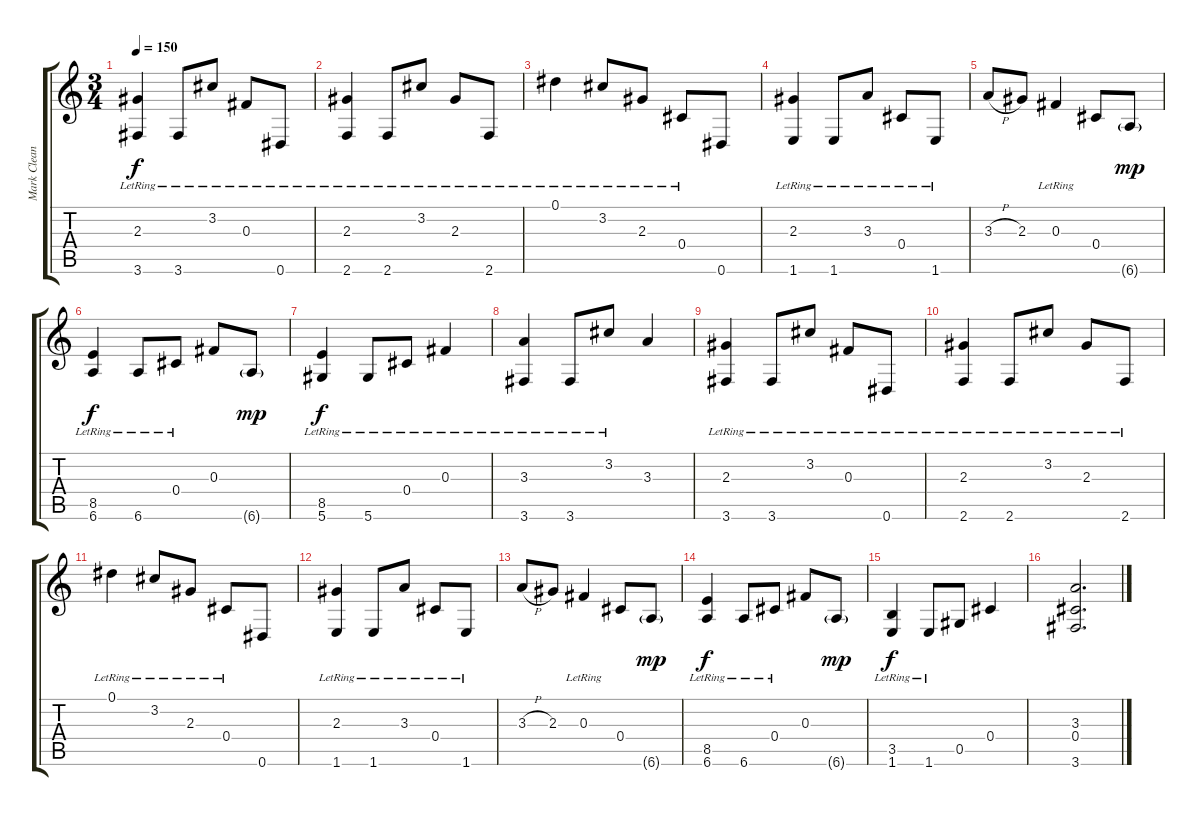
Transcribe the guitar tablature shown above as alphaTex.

\track ("Mark Clean" "Mark Clean") {instrument acousticguitarsteel}
\staff {score tabs}
\tuning (Eb4 Bb3 Gb3 Db3 Ab2 Eb2) {hide}
\ts (3 4)
\tempo 150
\clef g2
\ks c
(2.3{lr} 3.6{lr}).4{dy f} 3.6{lr}.8 3.2{lr}.8 0.3{lr}.8 0.6{lr}.8 |
(2.3{lr} 2.6{lr}).4 2.6{lr}.8 3.2{lr}.8 2.3{lr}.8 2.6{lr}.8 |
0.1{lr}.4 3.2{lr}.8 2.3{lr}.8 0.4{lr}.8 0.6.8 |
(2.3{lr} 1.6).4 1.6{lr}.8 3.3{lr}.8 0.4{lr}.8 1.6{lr}.8 |
3.3{h}.8 2.3.8 0.3{lr}.4 0.4.8 6.6{g}.8{dy mp} |
(8.5{lr} 6.6).4{dy f} 6.6{lr}.8 0.4{lr}.8 0.3.8 6.6{g}.8{dy mp} |
(8.5{lr} 5.6).4{dy f} 5.6{lr}.8 0.4{lr}.8 0.3{lr}.4 |
(3.3{lr} 3.6{lr}).4 3.6{lr}.8 3.2{lr}.8 3.3.4 |
(2.3{lr} 3.6{lr}).4 3.6{lr}.8 3.2{lr}.8 0.3{lr}.8 0.6{lr}.8 |
(2.3{lr} 2.6{lr}).4 2.6{lr}.8 3.2{lr}.8 2.3{lr}.8 2.6{lr}.8 |
0.1{lr}.4 3.2{lr}.8 2.3{lr}.8 0.4{lr}.8 0.6.8 |
(2.3{lr} 1.6).4 1.6{lr}.8 3.3{lr}.8 0.4{lr}.8 1.6{lr}.8 |
3.3{h}.8 2.3.8 0.3{lr}.4 0.4.8 6.6{g}.8{dy mp} |
(8.5{lr} 6.6).4{dy f} 6.6{lr}.8 0.4{lr}.8 0.3.8 6.6{g}.8{dy mp} |
(3.5{lr} 1.6).4{dy f} 1.6{lr}.8 0.5.8 0.4.4 |
(3.3 0.4 3.6).2{d}
